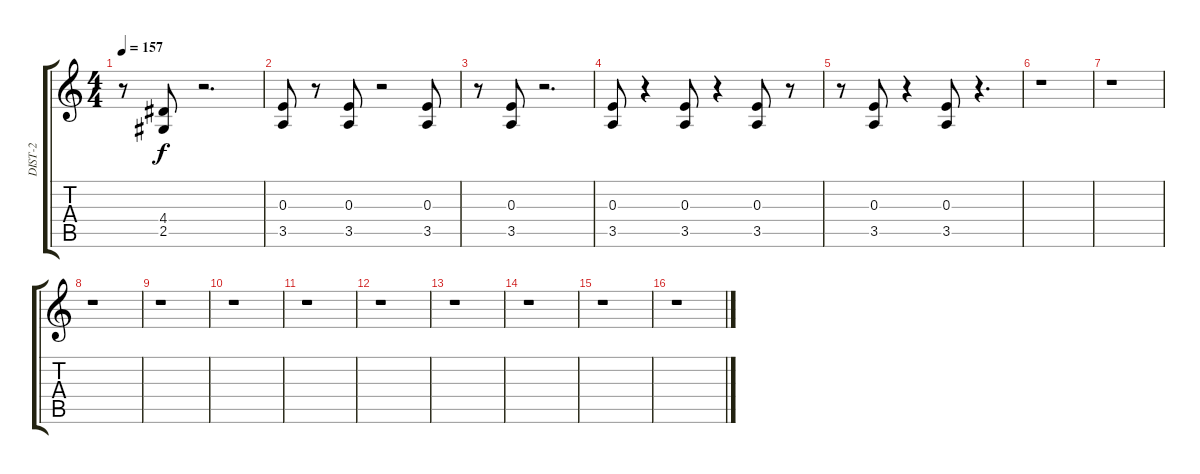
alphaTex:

\track ("DIST-2" "DIST-2") {instrument overdrivenguitar}
\staff {score tabs}
\tuning (Db4 Ab3 E3 B2 Gb2 Db2) {hide}
\ts (4 4)
\tempo 157
\clef g2
\ks c
r.8{dy f} (4.4 2.5).8 r.2{d} |
(0.3 3.5).8 r.8 (0.3 3.5).8 r.2 (0.3 3.5).8 |
r.8 (0.3 3.5).8 r.2{d} |
(0.3 3.5).8 r.4 (0.3 3.5).8 r.4 (0.3 3.5).8 r.8 |
r.8 (0.3 3.5).8 r.4 (0.3 3.5).8 r.4{d} |
r.1 |
r.1 |
r.1 |
r.1 |
r.1 |
r.1 |
r.1 |
r.1 |
r.1 |
r.1 |
r.1
